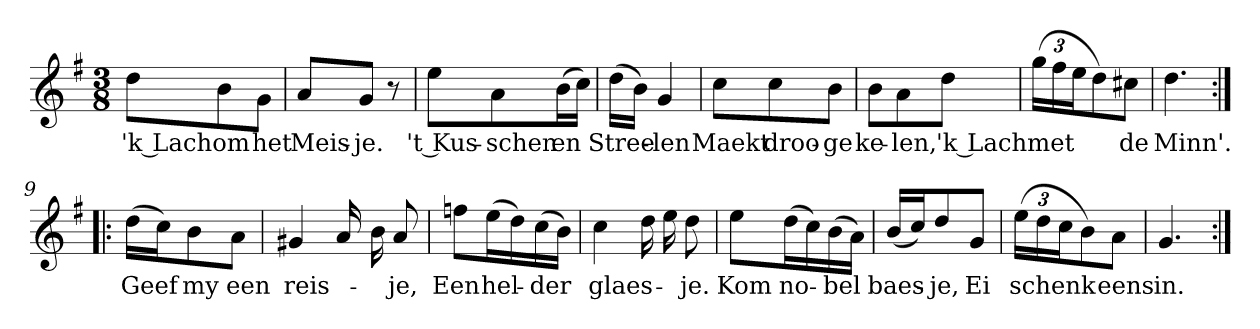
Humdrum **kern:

**kern	**text
*part1	*part1
*staff1	*staff1
*clefG2	*
*k[f#]	*
*G:	*
*M3/8	*
*MM120	*
=1	=1
8dd\L	'k Lach
8b\	om
8g\J	het
=2	=2
8a/L	Meis-
8g/J	-je.
8r	.
=3	=3
8ee\L	't Kus-
8a\	-schen
(16b\L	en
16cc\JJ)	.
=4	=4
(16dd\LL	Stree-
16b\JJ)	.
4g	-len
=5	=5
8cc\L	Maekt
8cc\	droo-
8b\J	-ge
=6	=6
8b\L	ke-
8a\	-len,
8dd\J	'k Lach
=7	=7
(24gg\LL	met
24ff#\	.
24ee\J	.
8dd\)	.
8cc#X\J	de
=8	=8
4.dd	Minn'.
=9:|!|:	=9:|!|:
(16dd\LL	Geef
16cc\J)	.
8b\	my
8a\J	een
=10	=10
4g#X	reis-
16a	.
16b	.
8a	-je,
=11	=11
8ffn\L	Een
(16ee\L	hel-
16dd\)	.
(16cc\	-der
16b\JJ)	.
=12	=12
4cc	glaes-
16dd	.
16ee	.
8dd	-je.
=13	=13
8ee\L	Kom
(16dd\L	no-
16cc\)	.
(16b\	-bel
16a\JJ)	.
=14	=14
(16b/LL	baes-
16cc/J)	.
8dd/	-je,
8g/J	Ei
=15	=15
(24ee\LL	schenk
24dd\	.
24cc\J	.
8b\)	.
8a\J	eens
=16	=16
4.g	in.
=:|!	=:|!
*-	*-
